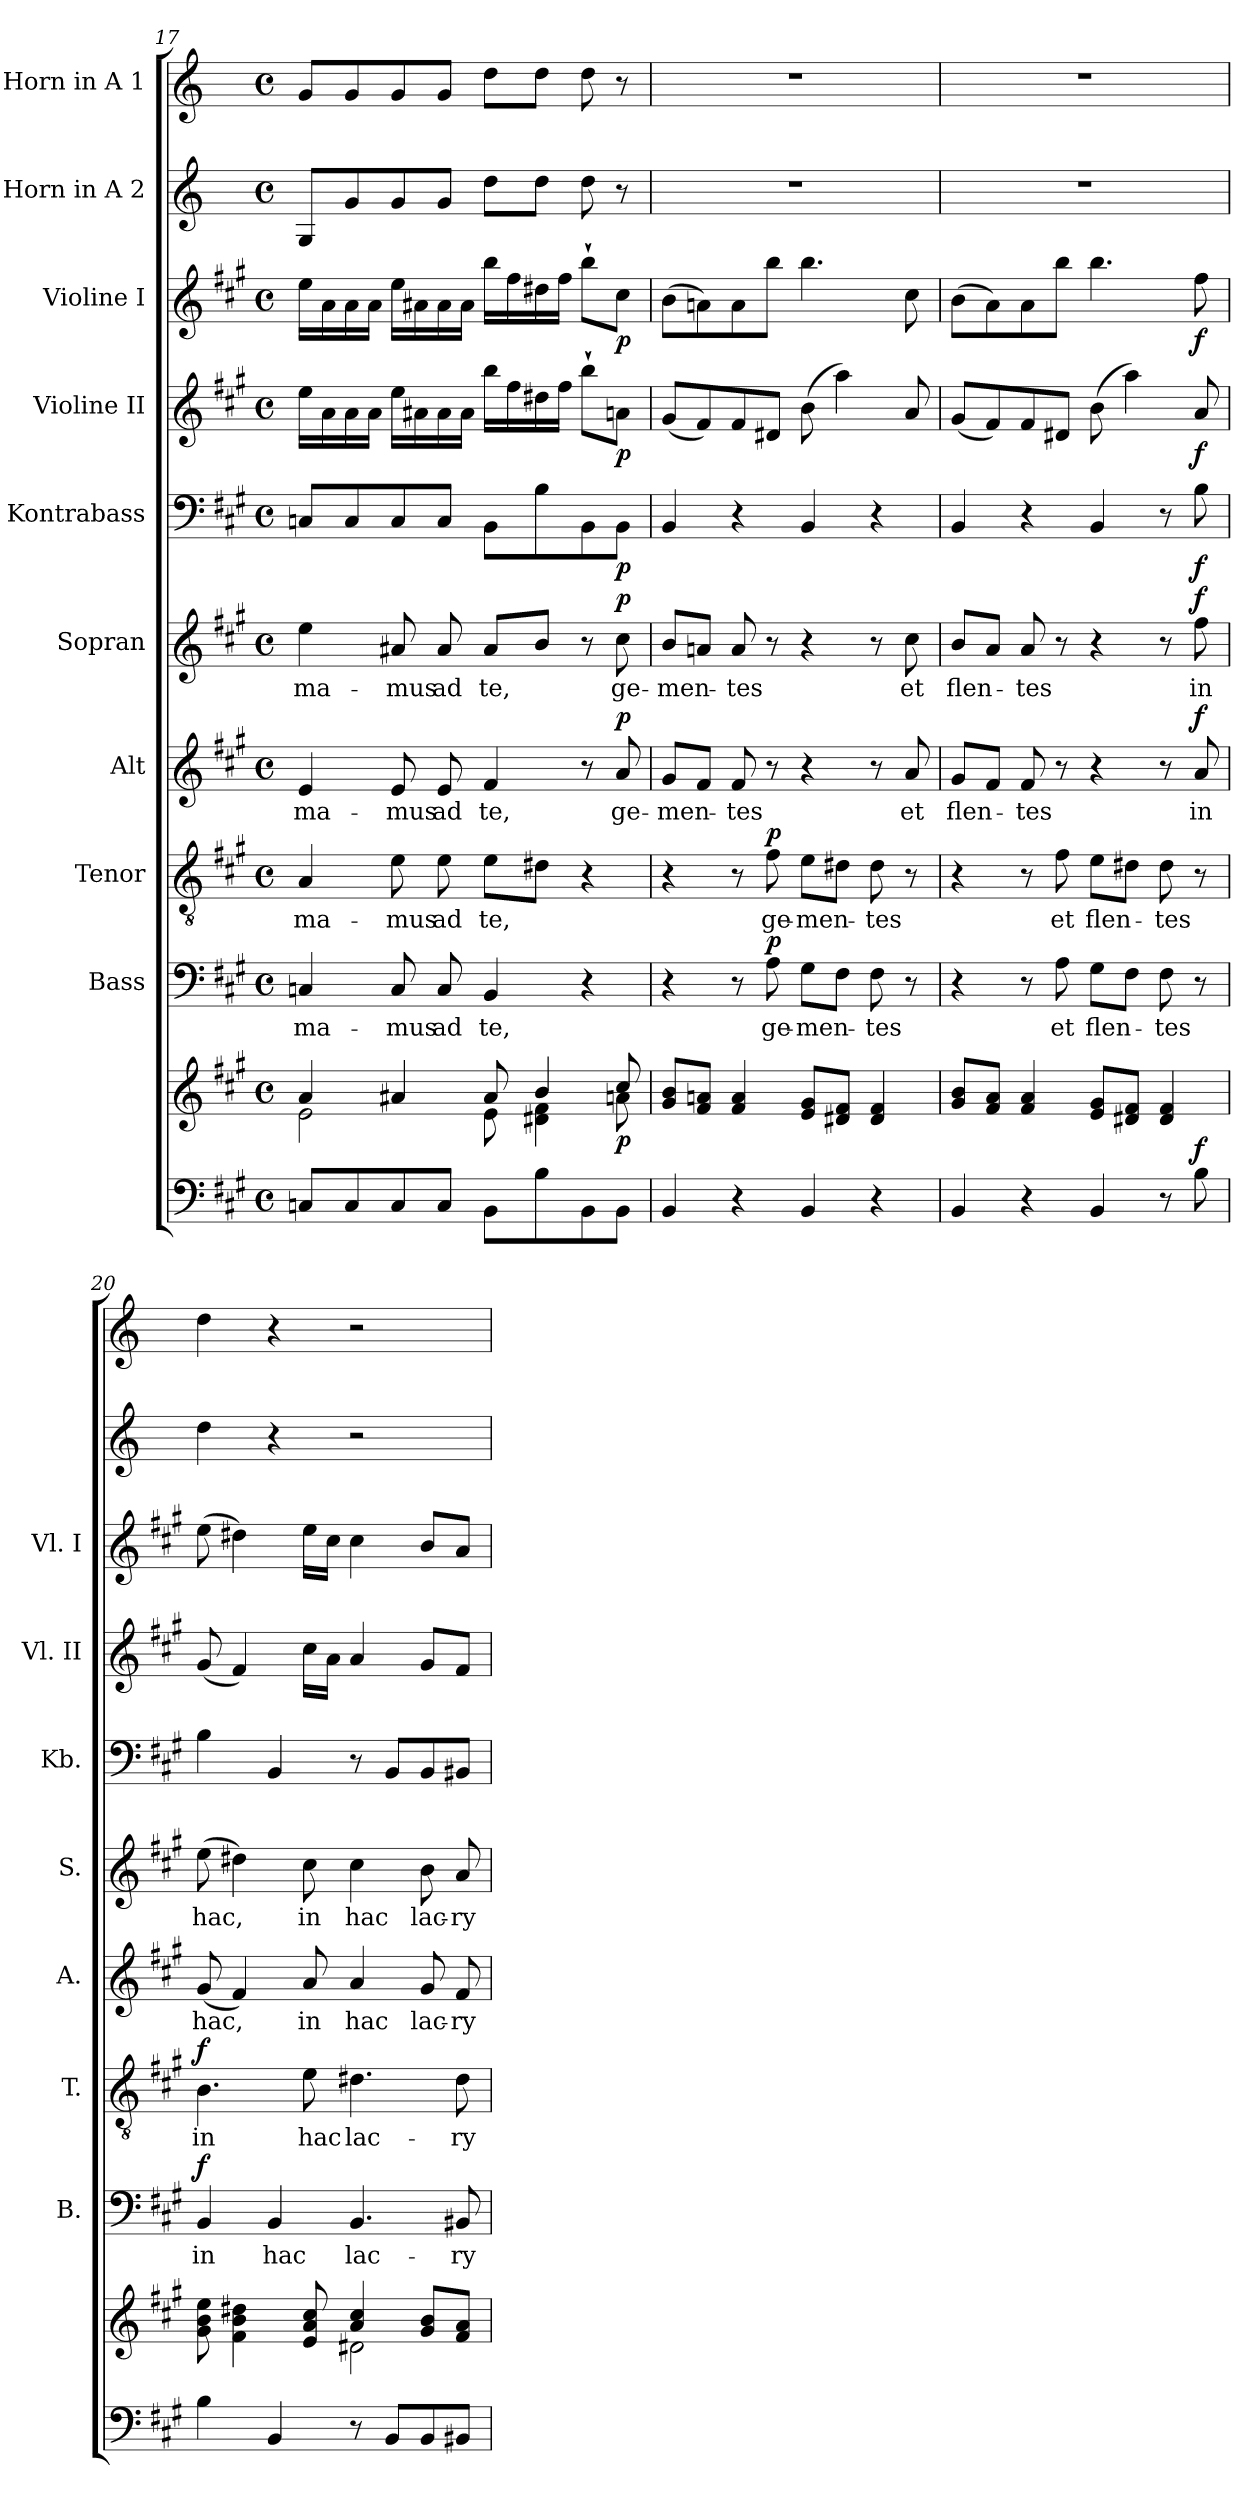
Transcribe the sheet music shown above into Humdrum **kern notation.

**kern	**kern	**dynam	**kern	**text	**dynam	**kern	**text	**dynam	**kern	**text	**dynam	**kern	**text	**dynam	**kern	**dynam	**kern	**dynam	**kern	**dynam	**kern	**kern
*part10	*part10	*part10	*part9	*part9	*part9	*part8	*part8	*part8	*part7	*part7	*part7	*part6	*part6	*part6	*part5	*part5	*part4	*part4	*part3	*part3	*part2	*part1
*staff11	*staff10	*staff10/11	*staff9	*staff9	*staff9	*staff8	*staff8	*staff8	*staff7	*staff7	*staff7	*staff6	*staff6	*staff6	*staff5	*staff5	*staff4	*staff4	*staff3	*staff3	*staff2	*staff1
*	*	*	*I"Bass	*	*	*I"Tenor	*	*	*I"Alt	*	*	*I"Sopran	*	*	*I"Kontrabass	*	*I"Violine II	*	*I"Violine I	*	*I"Horn in A 2	*I"Horn in A 1
*	*	*	*I'B.	*	*	*I'T.	*	*	*I'A.	*	*	*I'S.	*	*	*I'Kb.	*	*I'Vl. II	*	*I'Vl. I	*	*	*
!!LO:PB:g=z
*clefF4	*clefG2	*	*clefF4	*	*	*clefGv2	*	*	*clefG2	*	*	*clefG2	*	*	*clefF4	*	*clefG2	*	*clefG2	*	*clefG2	*clefG2
*	*	*	*	*	*	*	*	*	*	*	*	*	*	*	*ITrd7c12	*	*	*	*	*	*ITrd2c3	*ITrd2c3
*k[f#c#g#]	*k[f#c#g#]	*	*k[f#c#g#]	*	*	*k[f#c#g#]	*	*	*k[f#c#g#]	*	*	*k[f#c#g#]	*	*	*k[f#c#g#]	*	*k[f#c#g#]	*	*k[f#c#g#]	*	*k[f#c#g#]	*k[f#c#g#]
*A:	*A:	*	*A:	*	*	*A:	*	*	*A:	*	*	*A:	*	*	*A:	*	*A:	*	*A:	*	*A:	*A:
*M4/4	*M4/4	*	*M4/4	*	*	*M4/4	*	*	*M4/4	*	*	*M4/4	*	*	*M4/4	*	*M4/4	*	*M4/4	*	*M4/4	*M4/4
*met(c)	*met(c)	*	*met(c)	*	*	*met(c)	*	*	*met(c)	*	*	*met(c)	*	*	*met(c)	*	*met(c)	*	*met(c)	*	*met(c)	*met(c)
=17	=17	=17	=17	=17	=17	=17	=17	=17	=17	=17	=17	=17	=17	=17	=17	=17	=17	=17	=17	=17	=17	=17
*	*^	*	*	*	*	*	*	*	*	*	*	*	*	*	*	*	*	*	*	*	*	*
!	!	!	!	!	!LO:LY:b	!	!	!LO:LY:b	!	!	!LO:LY:b	!	!	!LO:LY:b	!	!	!	!	!	!	!	!	!
8Cn/L	4a/	2e\	.	4Cn/	-ma-	.	4A/	-ma-	.	4e/	-ma-	.	4ee\	-ma-	.	8CCn/L	.	16ee\LL	.	16ee\LL	.	8E/L	8e/L
.	.	.	.	.	.	.	.	.	.	.	.	.	.	.	.	.	.	16a\	.	16a\	.	.	.
8C/	.	.	.	.	.	.	.	.	.	.	.	.	.	.	.	8CC/	.	16a\	.	16a\	.	8e/	8e/
.	.	.	.	.	.	.	.	.	.	.	.	.	.	.	.	.	.	16a\JJ	.	16a\JJ	.	.	.
!	!	!	!	!	!LO:LY:b	!	!	!LO:LY:b	!	!	!LO:LY:b	!	!	!LO:LY:b	!	!	!	!	!	!	!	!	!
8C/	4a#X/	.	.	8C/	-mus	.	8e\	-mus	.	8e/	-mus	.	8a#X/	-mus	.	8CC/	.	16ee\LL	.	16ee\LL	.	8e/	8e/
.	.	.	.	.	.	.	.	.	.	.	.	.	.	.	.	.	.	16a#X\	.	16a#X\	.	.	.
!	!	!	!	!	!LO:LY:b	!	!	!LO:LY:b	!	!	!LO:LY:b	!	!	!LO:LY:b	!	!	!	!	!	!	!	!	!
8C/J	.	.	.	8C/	ad	.	8e\	ad	.	8e/	ad	.	8a#/	ad	.	8CC/J	.	16a#\	.	16a#\	.	8e/J	8e/J
.	.	.	.	.	.	.	.	.	.	.	.	.	.	.	.	.	.	16a#\JJ	.	16a#\JJ	.	.	.
!	!	!	!	!	!LO:LY:b	!	!	!LO:LY:b	!	!	!LO:LY:b	!	!	!LO:LY:b	!	!	!	!	!	!	!	!	!
8BB\L	8a#/	8e\	.	4BB/	te,	.	8e\L	te,	.	4f#/	te,	.	8a#/L	te,	.	8BBB\L	.	16bb\LL	.	16bb\LL	.	8b\L	8b\L
.	.	.	.	.	.	.	.	.	.	.	.	.	.	.	.	.	.	16ff#\	.	16ff#\	.	.	.
8B\	4b/	4d#X\ 4f#\	.	.	.	.	8d#X\J	.	.	.	.	.	8b/J	.	.	8BB\	.	16dd#X\	.	16dd#X\	.	8b\J	8b\J
.	.	.	.	.	.	.	.	.	.	.	.	.	.	.	.	.	.	16ff#\JJ	.	16ff#\JJ	.	.	.
8BB\	.	.	.	4r	.	.	4r	.	.	8r	.	.	8r	.	.	8BBB\	.	8bb`>\L	.	8bb`>\L	.	8b\	8b\
!	!	!	!LO:DY:b	!	!	!	!	!	!	!	!LO:LY:b	!LO:DY:a	!	!LO:LY:b	!LO:DY:a	!	!LO:DY:b	!	!LO:DY:b	!	!LO:DY:b	!	!
8BB\J	8cc#/	8a\	p	.	.	.	.	.	.	8a/	ge-	p	8cc#\	ge-	p	8BBB\J	p	8an\J	p	8cc#\J	p	8r	8r
=18	=18	=18	=18	=18	=18	=18	=18	=18	=18	=18	=18	=18	=18	=18	=18	=18	=18	=18	=18	=18	=18	=18	=18
!	!	!	!	!	!	!	!	!	!	!	!LO:LY:b	!	!	!LO:LY:b	!	!	!	!	!	!	!	!	!
*	*v	*v	*	*	*	*	*	*	*	*	*	*	*	*	*	*	*	*	*	*	*	*	*
4BB/	8g#/ 8b/L	.	4r	.	.	4r	.	.	8g#/L	-men-	.	8b/L	-men-	.	4BBB/	.	(<8g#/L	.	(>8b\L	.	1r	1r
.	8f#/ 8an/J	.	.	.	.	.	.	.	8f#/J	.	.	8an/J	.	.	.	.	8f#/)	.	8an\)	.	.	.
!	!	!	!	!	!	!	!	!	!	!LO:LY:b	!	!	!LO:LY:b	!	!	!	!	!	!	!	!	!
4r	4f#/ 4a/	.	8r	.	.	8r	.	.	8f#/	-tes	.	8a/	-tes	.	4r	.	8f#/	.	8a\	.	.	.
!	!	!	!	!LO:LY:b	!LO:DY:a	!	!LO:LY:b	!LO:DY:a	!	!	!	!	!	!	!	!	!	!	!	!	!	!
.	.	.	8A\	ge-	p	8f#\	ge-	p	8r	.	.	8r	.	.	.	.	8d#X/J	.	8bb\J	.	.	.
!	!	!	!	!LO:LY:b	!	!	!LO:LY:b	!	!	!	!	!	!	!	!	!	!	!	!	!	!	!
4BB/	8e/ 8g#/L	.	8G#\L	-men-	.	8e\L	-men-	.	4r	.	.	4r	.	.	4BBB/	.	(>8b\	.	4.bb\	.	.	.
.	8d#X/ 8f#/J	.	8F#\J	.	.	8d#X\J	.	.	.	.	.	.	.	.	.	.	4aa\)	.	.	.	.	.
!	!	!	!	!LO:LY:b	!	!	!LO:LY:b	!	!	!	!	!	!	!	!	!	!	!	!	!	!	!
4r	4d#/ 4f#/	.	8F#\	-tes	.	8d#\	-tes	.	8r	.	.	8r	.	.	4r	.	.	.	.	.	.	.
!	!	!	!	!	!	!	!	!	!	!LO:LY:b	!	!	!LO:LY:b	!	!	!	!	!	!	!	!	!
.	.	.	8r	.	.	8r	.	.	8a/	et	.	8cc#\	et	.	.	.	8a/	.	8cc#\	.	.	.
=19	=19	=19	=19	=19	=19	=19	=19	=19	=19	=19	=19	=19	=19	=19	=19	=19	=19	=19	=19	=19	=19	=19
!	!	!	!	!	!	!	!	!	!	!LO:LY:b	!	!	!LO:LY:b	!	!	!	!	!	!	!	!	!
4BB/	8g#/ 8b/L	.	4r	.	.	4r	.	.	8g#/L	flen-	.	8b/L	flen-	.	4BBB/	.	(<8g#/L	.	(>8b\L	.	1r	1r
.	8f#/ 8a/J	.	.	.	.	.	.	.	8f#/J	.	.	8a/J	.	.	.	.	8f#/)	.	8a\)	.	.	.
!	!	!	!	!	!	!	!	!	!	!LO:LY:b	!	!	!LO:LY:b	!	!	!	!	!	!	!	!	!
4r	4f#/ 4a/	.	8r	.	.	8r	.	.	8f#/	-tes	.	8a/	-tes	.	4r	.	8f#/	.	8a\	.	.	.
!	!	!	!	!LO:LY:b	!	!	!LO:LY:b	!	!	!	!	!	!	!	!	!	!	!	!	!	!	!
.	.	.	8A\	et	.	8f#\	et	.	8r	.	.	8r	.	.	.	.	8d#X/J	.	8bb\J	.	.	.
!	!	!	!	!LO:LY:b	!	!	!LO:LY:b	!	!	!	!	!	!	!	!	!	!	!	!	!	!	!
4BB/	8e/ 8g#/L	.	8G#\L	flen-	.	8e\L	flen-	.	4r	.	.	4r	.	.	4BBB/	.	(>8b\	.	4.bb\	.	.	.
.	8d#X/ 8f#/J	.	8F#\J	.	.	8d#X\J	.	.	.	.	.	.	.	.	.	.	4aa\)	.	.	.	.	.
!	!	!	!	!LO:LY:b	!	!	!LO:LY:b	!	!	!	!	!	!	!	!	!	!	!	!	!	!	!
8r	4d#/ 4f#/	.	8F#\	-tes	.	8d#\	-tes	.	8r	.	.	8r	.	.	8r	.	.	.	.	.	.	.
!	!	!LO:DY:a=2	!	!	!	!	!	!	!	!LO:LY:b	!LO:DY:a	!	!LO:LY:b	!LO:DY:a	!	!LO:DY:b	!	!LO:DY:b	!	!LO:DY:b	!	!
8B\	.	f	8r	.	.	8r	.	.	8a/	in	f	8ff#\	in	f	8BB\	f	8a/	f	8ff#\	f	.	.
!!LO:PB:g=z
=20	=20	=20	=20	=20	=20	=20	=20	=20	=20	=20	=20	=20	=20	=20	=20	=20	=20	=20	=20	=20	=20	=20
*	*^	*	*	*	*	*	*	*	*	*	*	*	*	*	*	*	*	*	*	*	*	*
!	!	!	!	!	!LO:LY:b	!LO:DY:a	!	!LO:LY:b	!LO:DY:a	!	!LO:LY:b	!	!	!LO:LY:b	!	!	!	!	!	!	!	!	!
4B\	8g#\ 8b\ 8ee\	2ryy	.	4BB/	in	f	4.B\	in	f	(<8g#/	hac,	.	(>8ee\	hac,	.	4BB\	.	(<8g#/	.	(>8ee\	.	4b\	4b\
.	4f#\ 4b\ 4dd#X\	.	.	.	.	.	.	.	.	4f#/)	.	.	4dd#X\)	.	.	.	.	4f#/)	.	4dd#X\)	.	.	.
!	!	!	!	!	!LO:LY:b	!	!	!	!	!	!	!	!	!	!	!	!	!	!	!	!	!	!
4BB/	.	.	.	4BB/	hac	.	.	.	.	.	.	.	.	.	.	4BBB/	.	.	.	.	.	4r	4r
!	!	!	!	!	!	!	!	!LO:LY:b	!	!	!LO:LY:b	!	!	!LO:LY:b	!	!	!	!	!	!	!	!	!
.	8e/ 8a/ 8cc#/	.	.	.	.	.	8e\	hac	.	8a/	in	.	8cc#\	in	.	.	.	16cc#\LL	.	16ee\LL	.	.	.
.	.	.	.	.	.	.	.	.	.	.	.	.	.	.	.	.	.	16a\JJ	.	16cc#\JJ	.	.	.
!	!	!	!	!	!LO:LY:b	!	!	!LO:LY:b	!	!	!LO:LY:b	!	!	!LO:LY:b	!	!	!	!	!	!	!	!	!
8r	4a/ 4cc#/	2d#X\	.	4.BB/	lac-	.	4.d#X\	lac-	.	4a/	hac	.	4cc#\	hac	.	8r	.	4a/	.	4cc#\	.	2r	2r
8BB/L	.	.	.	.	.	.	.	.	.	.	.	.	.	.	.	8BBB/L	.	.	.	.	.	.	.
!	!	!	!	!	!	!	!	!	!	!	!LO:LY:b	!	!	!LO:LY:b	!	!	!	!	!	!	!	!	!
8BB/	8g#/ 8b/L	.	.	.	.	.	.	.	.	8g#/	lac-	.	8b\	lac-	.	8BBB/	.	8g#/L	.	8b/L	.	.	.
!	!	!	!	!	!LO:LY:b	!	!	!LO:LY:b	!	!	!LO:LY:b	!	!	!LO:LY:b	!	!	!	!	!	!	!	!	!
8BB#X/J	8f#/ 8a/J	.	.	8BB#X/	-ry-	.	8d#\	-ry-	.	8f#/	-ry-	.	8a/	-ry-	.	8BBB#X/J	.	8f#/J	.	8a/J	.	.	.
*	*v	*v	*	*	*	*	*	*	*	*	*	*	*	*	*	*	*	*	*	*	*	*	*
=	=	=	=	=	=	=	=	=	=	=	=	=	=	=	=	=	=	=	=	=	=	=
*-	*-	*-	*-	*-	*-	*-	*-	*-	*-	*-	*-	*-	*-	*-	*-	*-	*-	*-	*-	*-	*-	*-
